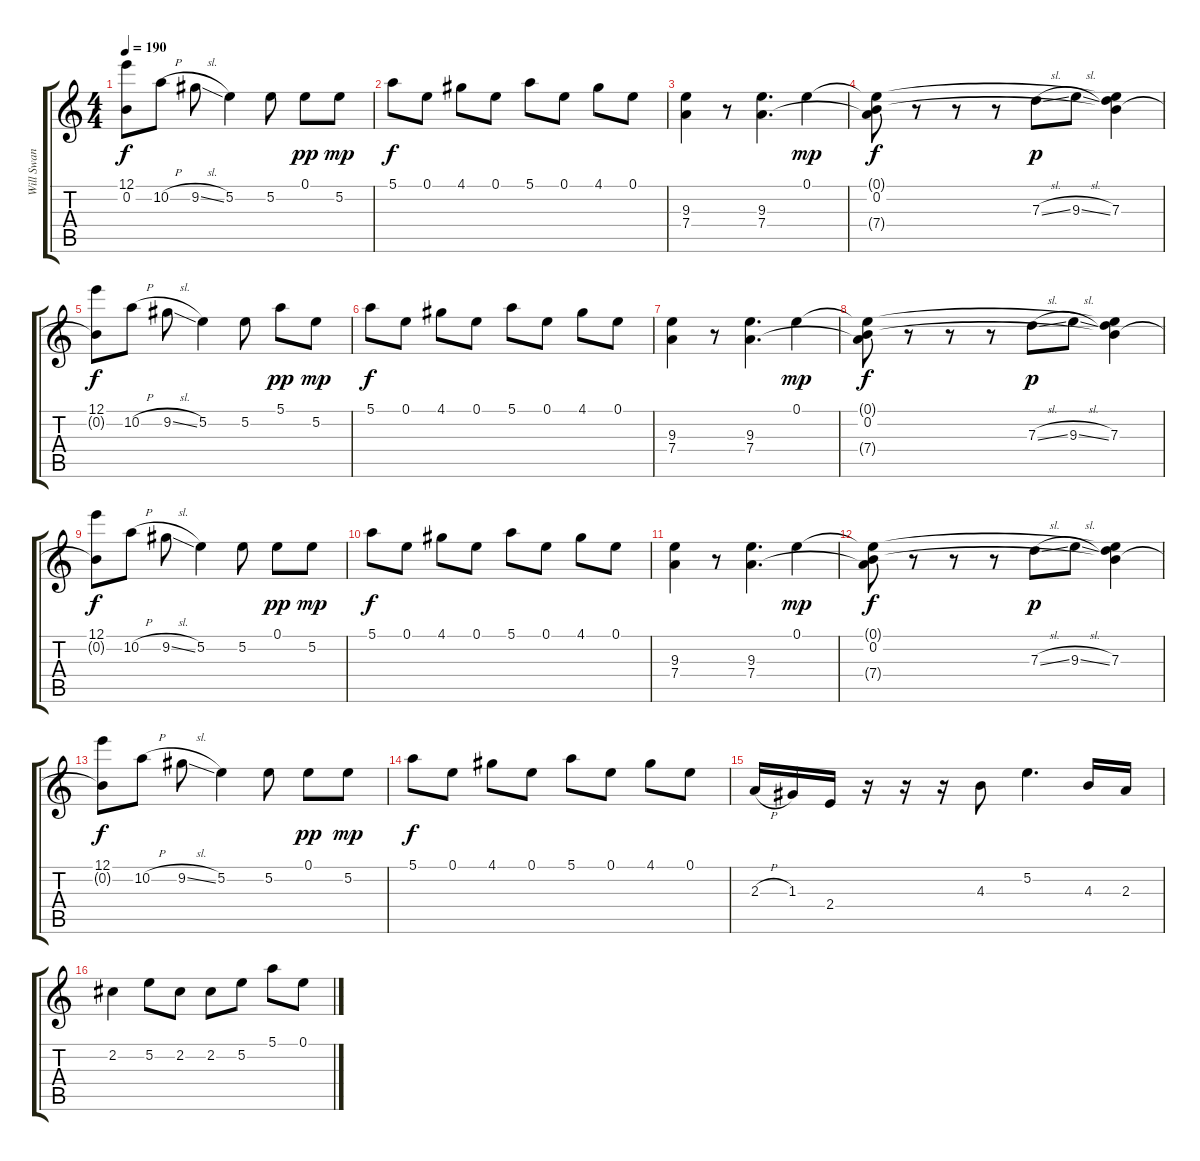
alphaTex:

\track ("Will Swan" "Will Swan") {instrument distortionguitar}
\staff {score tabs}
\tuning (E4 B3 G3 D3 A2 E2) {hide}
\ts (4 4)
\tempo 190
\clef g2
\ks c
(12.1 0.2{t}).8{dy f} 10.2{h}.8 9.2{sl}.8 5.2.4 5.2.8 0.1.8{dy pp} 5.2.8{dy mp} |
5.1.8{dy f} 0.1.8 4.1.8 0.1.8 5.1.8 0.1.8 4.1.8 0.1.8 |
(9.3 7.4).4 r.8 (9.3 7.4).4{d} 0.1.4{dy mp} |
(0.1{t} 0.2 7.4{t}).8{dy f} r.8 r.8 r.8 7.3{sl}.8{dy p} 9.3{sl}.8 (0.1{t} 0.2{t} 7.3).4 |
(12.1 0.2{t}).8{dy f} 10.2{h}.8 9.2{sl}.8 5.2.4 5.2.8 5.1.8{dy pp} 5.2.8{dy mp} |
5.1.8{dy f} 0.1.8 4.1.8 0.1.8 5.1.8 0.1.8 4.1.8 0.1.8 |
(9.3 7.4).4 r.8 (9.3 7.4).4{d} 0.1.4{dy mp} |
(0.1{t} 0.2 7.4{t}).8{dy f} r.8 r.8 r.8 7.3{sl}.8{dy p} 9.3{sl}.8 (0.1{t} 0.2{t} 7.3).4 |
(12.1 0.2{t}).8{dy f} 10.2{h}.8 9.2{sl}.8 5.2.4 5.2.8 0.1.8{dy pp} 5.2.8{dy mp} |
5.1.8{dy f} 0.1.8 4.1.8 0.1.8 5.1.8 0.1.8 4.1.8 0.1.8 |
(9.3 7.4).4 r.8 (9.3 7.4).4{d} 0.1.4{dy mp} |
(0.1{t} 0.2 7.4{t}).8{dy f} r.8 r.8 r.8 7.3{sl}.8{dy p} 9.3{sl}.8 (0.1{t} 0.2{t} 7.3).4 |
(12.1 0.2{t}).8{dy f} 10.2{h}.8 9.2{sl}.8 5.2.4 5.2.8 0.1.8{dy pp} 5.2.8{dy mp} |
5.1.8{dy f} 0.1.8 4.1.8 0.1.8 5.1.8 0.1.8 4.1.8 0.1.8 |
2.3{h}.16 1.3.16 2.4.16 r.16 r.16 r.16 4.3.8 5.2.4{d} 4.3.16 2.3.16 |
2.2.4 5.2.8 2.2.8 2.2.8 5.2.8 5.1.8 0.1.8
